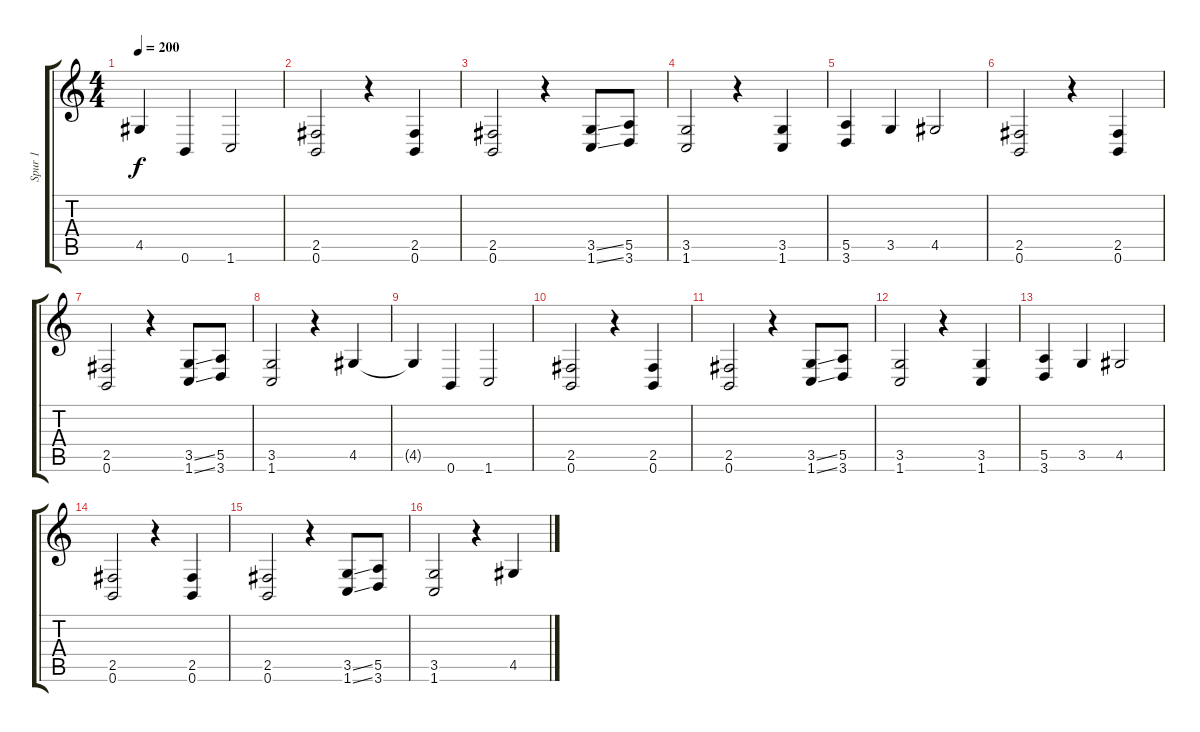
\track ("Spur 1" "Spur 1") {instrument distortionguitar}
\staff {score tabs}
\tuning (B3 Gb3 D3 A2 E2 B1) {hide}
\ts (4 4)
\tempo 200
\clef g2
\ks c
4.5{t}.4{dy f} 0.6.4 1.6.2 |
(2.5 0.6).2 r.4 (2.5 0.6).4 |
(2.5 0.6).2 r.4 (3.5{ss} 1.6{ss}).8 (5.5 3.6).8 |
(3.5 1.6).2 r.4 (3.5 1.6).4 |
(5.5 3.6).4 3.5.4 4.5.2 |
(2.5 0.6).2 r.4 (2.5 0.6).4 |
(2.5 0.6).2 r.4 (3.5{ss} 1.6{ss}).8 (5.5 3.6).8 |
(3.5 1.6).2 r.4 4.5.4 |
4.5{t}.4 0.6.4 1.6.2 |
(2.5 0.6).2 r.4 (2.5 0.6).4 |
(2.5 0.6).2 r.4 (3.5{ss} 1.6{ss}).8 (5.5 3.6).8 |
(3.5 1.6).2 r.4 (3.5 1.6).4 |
(5.5 3.6).4 3.5.4 4.5.2 |
(2.5 0.6).2 r.4 (2.5 0.6).4 |
(2.5 0.6).2 r.4 (3.5{ss} 1.6{ss}).8 (5.5 3.6).8 |
(3.5 1.6).2 r.4 4.5.4
